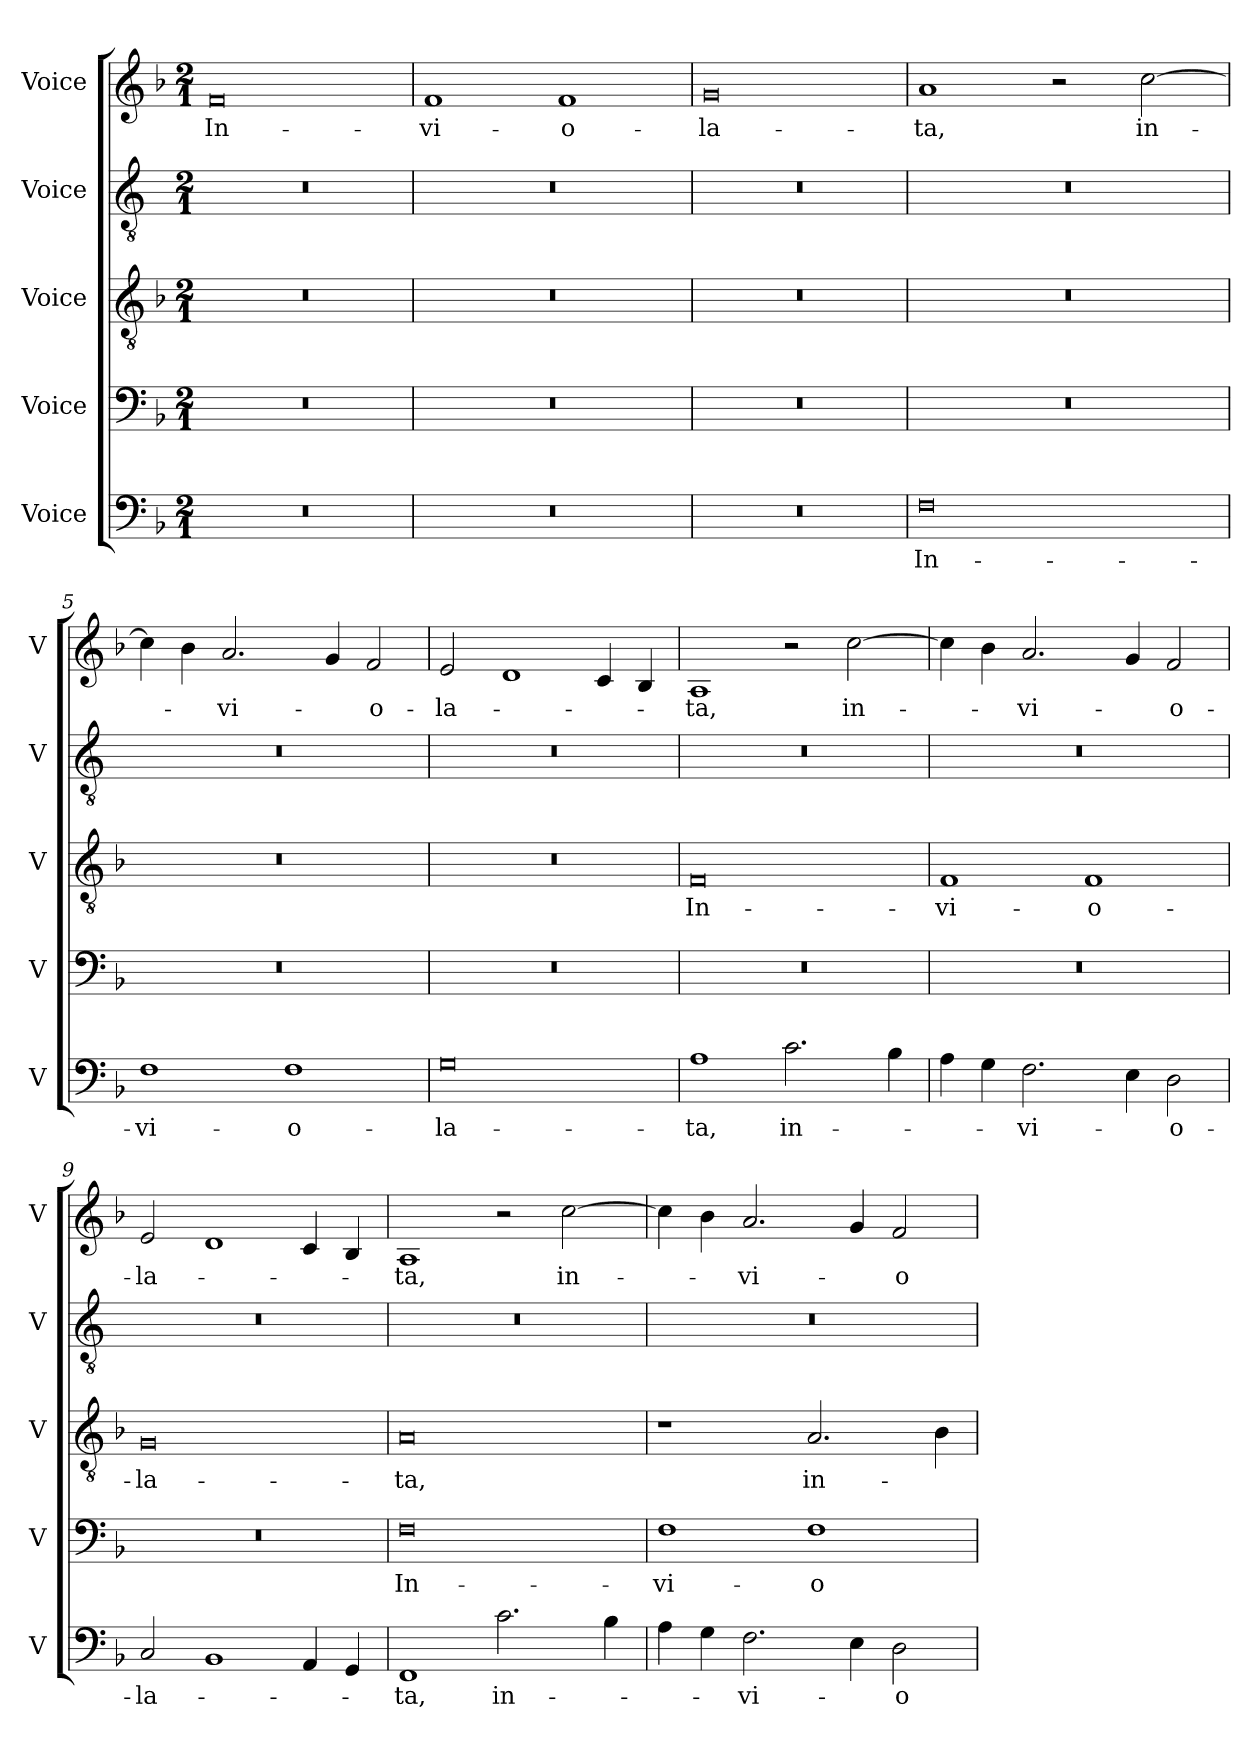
**kern	**text	**kern	**text	**kern	**text	**kern	**kern	**text
*part5	*part5	*part4	*part4	*part3	*part3	*part2	*part1	*part1
*staff5	*staff5	*staff4	*staff4	*staff3	*staff3	*staff2	*staff1	*staff1
*I"Voice	*	*I"Voice	*	*I"Voice	*	*I"Voice	*I"Voice	*
*I'V	*	*I'V	*	*I'V	*	*I'V	*I'V	*
*clefF4	*	*clefF4	*	*clefGv2	*	*clefGv2	*clefG2	*
*k[b-]	*	*k[b-]	*	*k[b-]	*	*k[]	*k[b-]	*
*M2/1	*	*M2/1	*	*M2/1	*	*M2/1	*M2/1	*
=1	=1	=1	=1	=1	=1	=1	=1	=1
!	!	!	!	!	!	!	!	!LO:LY:b
0r	.	0r	.	0r	.	0r	0f	In-
=2	=2	=2	=2	=2	=2	=2	=2	=2
!	!	!	!	!	!	!	!	!LO:LY:b
0r	.	0r	.	0r	.	0r	1f	-vi-
!	!	!	!	!	!	!	!	!LO:LY:b
.	.	.	.	.	.	.	1f	-o-
=3	=3	=3	=3	=3	=3	=3	=3	=3
!	!	!	!	!	!	!	!	!LO:LY:b
0r	.	0r	.	0r	.	0r	0g	-la-
=4	=4	=4	=4	=4	=4	=4	=4	=4
!	!LO:LY:b	!	!	!	!	!	!	!LO:LY:b
0F	In-	0r	.	0r	.	0r	1a	-ta,
.	.	.	.	.	.	.	2r	.
!	!	!	!	!	!	!	!	!LO:LY:b
.	.	.	.	.	.	.	[2cc\	in-
=5	=5	=5	=5	=5	=5	=5	=5	=5
!	!LO:LY:b	!	!	!	!	!	!	!
1F	-vi-	0r	.	0r	.	0r	4cc\]	.
.	.	.	.	.	.	.	4b-\	.
!	!	!	!	!	!	!	!	!LO:LY:b
.	.	.	.	.	.	.	2.a/	-vi-
!	!LO:LY:b	!	!	!	!	!	!	!
1F	-o-	.	.	.	.	.	.	.
.	.	.	.	.	.	.	4g/	.
!	!	!	!	!	!	!	!	!LO:LY:b
.	.	.	.	.	.	.	2f/	-o-
=6	=6	=6	=6	=6	=6	=6	=6	=6
!	!LO:LY:b	!	!	!	!	!	!	!LO:LY:b
0G	-la-	0r	.	0r	.	0r	2e/	-la-
.	.	.	.	.	.	.	1d	.
.	.	.	.	.	.	.	4c/	.
.	.	.	.	.	.	.	4B-/	.
=7	=7	=7	=7	=7	=7	=7	=7	=7
!	!LO:LY:b	!	!	!	!LO:LY:b	!	!	!LO:LY:b
1A	-ta,	0r	.	0F	In-	0r	1A	-ta,
!	!LO:LY:b	!	!	!	!	!	!	!
2.c\	in-	.	.	.	.	.	2r	.
!	!	!	!	!	!	!	!	!LO:LY:b
.	.	.	.	.	.	.	[2cc\	in-
4B-\	.	.	.	.	.	.	.	.
!!LO:LB:g=z
=8	=8	=8	=8	=8	=8	=8	=8	=8
!	!	!	!	!	!LO:LY:b	!	!	!
4A\	.	0r	.	1F	-vi-	0r	4cc\]	.
4G\	.	.	.	.	.	.	4b-\	.
!	!LO:LY:b	!	!	!	!	!	!	!LO:LY:b
2.F\	-vi-	.	.	.	.	.	2.a/	-vi-
!	!	!	!	!	!LO:LY:b	!	!	!
.	.	.	.	1F	-o-	.	.	.
4E\	.	.	.	.	.	.	4g/	.
!	!LO:LY:b	!	!	!	!	!	!	!LO:LY:b
2D\	-o-	.	.	.	.	.	2f/	-o-
=9	=9	=9	=9	=9	=9	=9	=9	=9
!	!LO:LY:b	!	!	!	!LO:LY:b	!	!	!LO:LY:b
2C/	-la-	0r	.	0G	-la-	0r	2e/	-la-
1BB-	.	.	.	.	.	.	1d	.
4AA/	.	.	.	.	.	.	4c/	.
4GG/	.	.	.	.	.	.	4B-/	.
=10	=10	=10	=10	=10	=10	=10	=10	=10
!	!LO:LY:b	!	!LO:LY:b	!	!LO:LY:b	!	!	!LO:LY:b
1FF	-ta,	0F	In-	0A	-ta,	0r	1A	-ta,
!	!LO:LY:b	!	!	!	!	!	!	!
2.c\	in-	.	.	.	.	.	2r	.
!	!	!	!	!	!	!	!	!LO:LY:b
.	.	.	.	.	.	.	[2cc\	in-
4B-\	.	.	.	.	.	.	.	.
=11	=11	=11	=11	=11	=11	=11	=11	=11
!	!	!	!LO:LY:b	!	!	!	!	!
4A\	.	1F	-vi-	1r	.	0r	4cc\]	.
4G\	.	.	.	.	.	.	4b-\	.
!	!LO:LY:b	!	!	!	!	!	!	!LO:LY:b
2.F\	-vi-	.	.	.	.	.	2.a/	-vi-
!	!	!	!LO:LY:b	!	!LO:LY:b	!	!	!
.	.	1F	-o-	2.A/	in-	.	.	.
4E\	.	.	.	.	.	.	4g/	.
!	!LO:LY:b	!	!	!	!	!	!	!LO:LY:b
2D\	-o-	.	.	.	.	.	2f/	-o-
.	.	.	.	4B-\	.	.	.	.
=	=	=	=	=	=	=	=	=
*-	*-	*-	*-	*-	*-	*-	*-	*-
